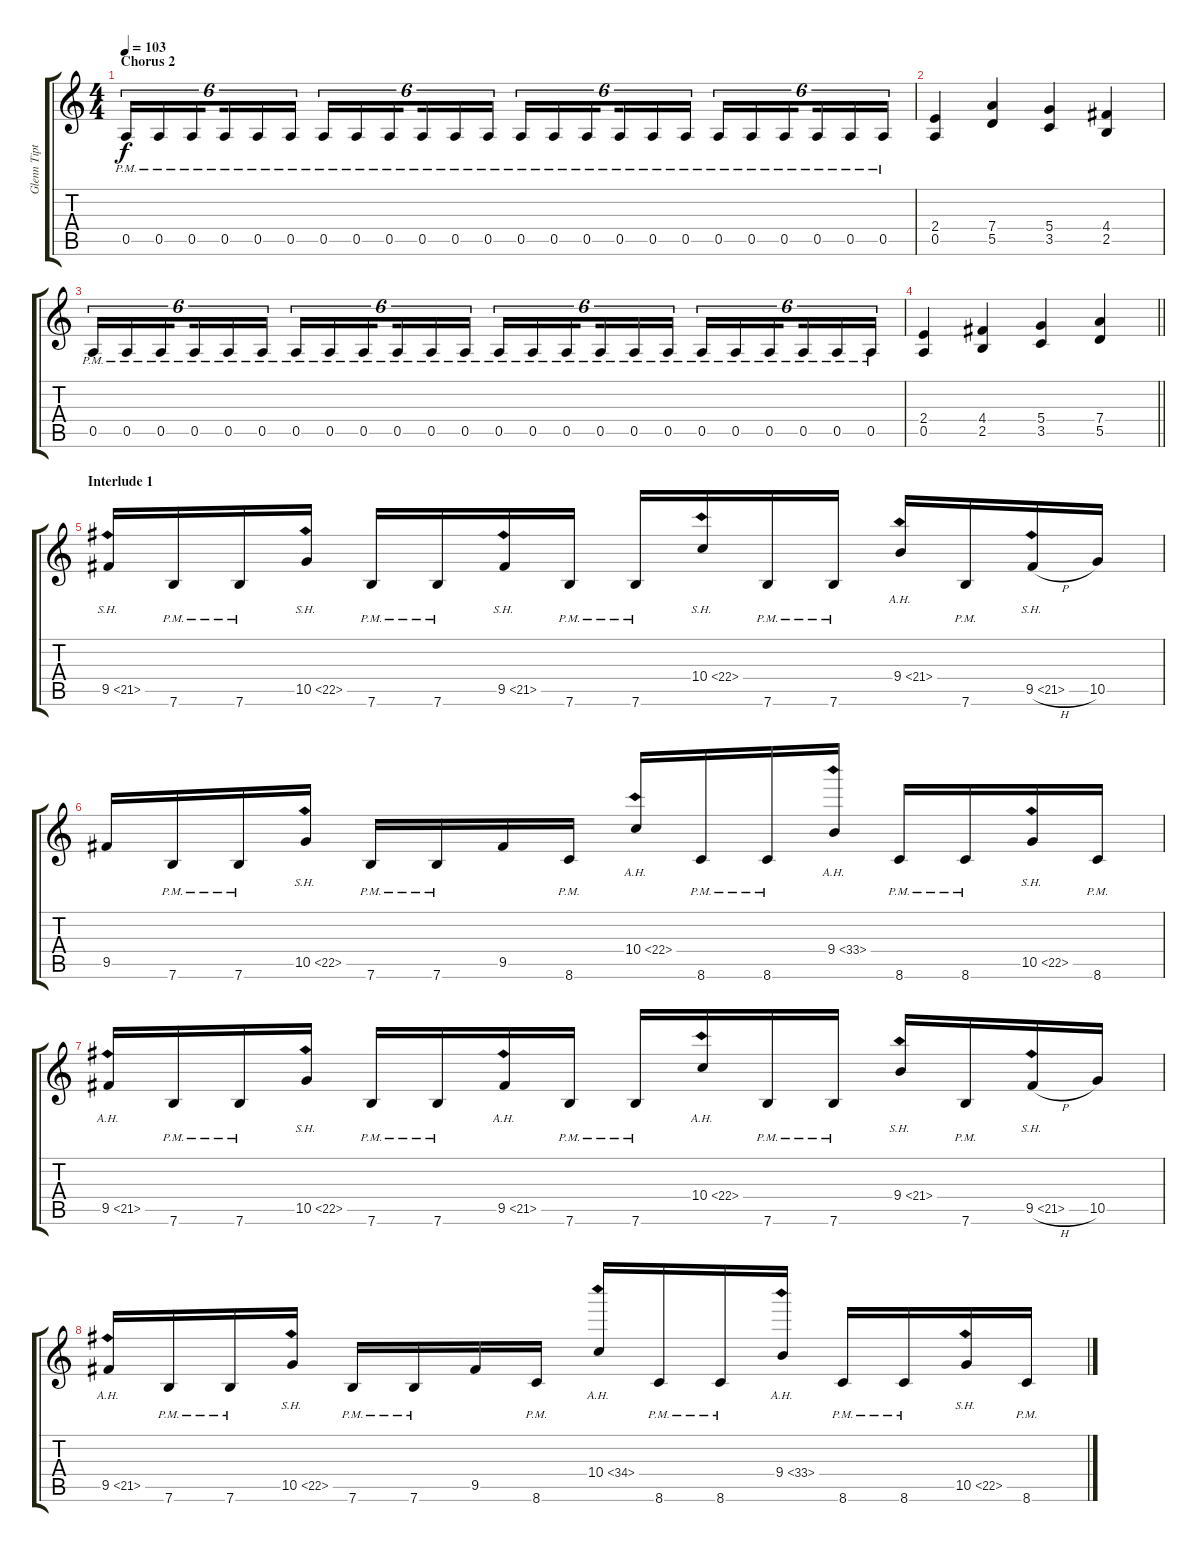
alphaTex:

\track ("Glenn Tipton" "Glenn Tipt") {instrument distortionguitar}
\staff {score tabs}
\tuning (E4 B3 G3 D3 A2 E2) {hide}
\ts (4 4)
\section ("" "Chorus 2")
\tempo 103
\clef g2
\ks c
0.5{pm}.16{tu (6 4) dy f} 0.5{pm}.16{tu (6 4)} 0.5{pm}.16{tu (6 4) beam splitsecondary} 0.5{pm}.16{tu (6 4)} 0.5{pm}.16{tu (6 4)} 0.5{pm}.16{tu (6 4)} 0.5{pm}.16{tu (6 4)} 0.5{pm}.16{tu (6 4)} 0.5{pm}.16{tu (6 4) beam splitsecondary} 0.5{pm}.16{tu (6 4)} 0.5{pm}.16{tu (6 4)} 0.5{pm}.16{tu (6 4)} 0.5{pm}.16{tu (6 4)} 0.5{pm}.16{tu (6 4)} 0.5{pm}.16{tu (6 4) beam splitsecondary} 0.5{pm}.16{tu (6 4)} 0.5{pm}.16{tu (6 4)} 0.5{pm}.16{tu (6 4)} 0.5{pm}.16{tu (6 4)} 0.5{pm}.16{tu (6 4)} 0.5{pm}.16{tu (6 4) beam splitsecondary} 0.5{pm}.16{tu (6 4)} 0.5{pm}.16{tu (6 4)} 0.5{pm}.16{tu (6 4)} |
(2.4 0.5).4 (7.4 5.5).4 (5.4 3.5).4 (4.4 2.5).4 |
0.5{pm}.16{tu (6 4)} 0.5{pm}.16{tu (6 4)} 0.5{pm}.16{tu (6 4) beam splitsecondary} 0.5{pm}.16{tu (6 4)} 0.5{pm}.16{tu (6 4)} 0.5{pm}.16{tu (6 4)} 0.5{pm}.16{tu (6 4)} 0.5{pm}.16{tu (6 4)} 0.5{pm}.16{tu (6 4) beam splitsecondary} 0.5{pm}.16{tu (6 4)} 0.5{pm}.16{tu (6 4)} 0.5{pm}.16{tu (6 4)} 0.5{pm}.16{tu (6 4)} 0.5{pm}.16{tu (6 4)} 0.5{pm}.16{tu (6 4) beam splitsecondary} 0.5{pm}.16{tu (6 4)} 0.5{pm}.16{tu (6 4)} 0.5{pm}.16{tu (6 4)} 0.5{pm}.16{tu (6 4)} 0.5{pm}.16{tu (6 4)} 0.5{pm}.16{tu (6 4) beam splitsecondary} 0.5{pm}.16{tu (6 4)} 0.5{pm}.16{tu (6 4)} 0.5{pm}.16{tu (6 4)} |
\barLineRight lightlight
(2.4 0.5).4 (4.4 2.5).4 (5.4 3.5).4 (7.4 5.5).4 |
\section ("" "Interlude 1")
9.5{sh 12}.16{volume 15} 7.6{pm}.16 7.6{pm}.16 10.5{sh 12}.16 7.6{pm}.16 7.6{pm}.16 9.5{sh 12}.16 7.6{pm}.16 7.6{pm}.16 10.4{sh 12}.16 7.6{pm}.16 7.6{pm}.16 9.4{ah 12}.16 7.6{pm}.16 9.5{sh 12 h}.16 10.5.16 |
9.5.16 7.6{pm}.16 7.6{pm}.16 10.5{sh 12}.16 7.6{pm}.16 7.6{pm}.16 9.5.16 8.6{pm}.16 10.4{ah 12}.16 8.6{pm}.16 8.6{pm}.16 9.4{ah 24}.16 8.6{pm}.16 8.6{pm}.16 10.5{sh 12}.16 8.6{pm}.16 |
9.5{ah 12}.16 7.6{pm}.16 7.6{pm}.16 10.5{sh 12}.16 7.6{pm}.16 7.6{pm}.16 9.5{ah 12}.16 7.6{pm}.16 7.6{pm}.16 10.4{ah 12}.16 7.6{pm}.16 7.6{pm}.16 9.4{sh 12}.16 7.6{pm}.16 9.5{sh 12 h}.16 10.5.16 |
9.5{ah 12}.16 7.6{pm}.16 7.6{pm}.16 10.5{sh 12}.16 7.6{pm}.16 7.6{pm}.16 9.5.16 8.6{pm}.16 10.4{ah 24}.16 8.6{pm}.16 8.6{pm}.16 9.4{ah 24}.16 8.6{pm}.16 8.6{pm}.16 10.5{sh 12}.16 8.6{pm}.16
